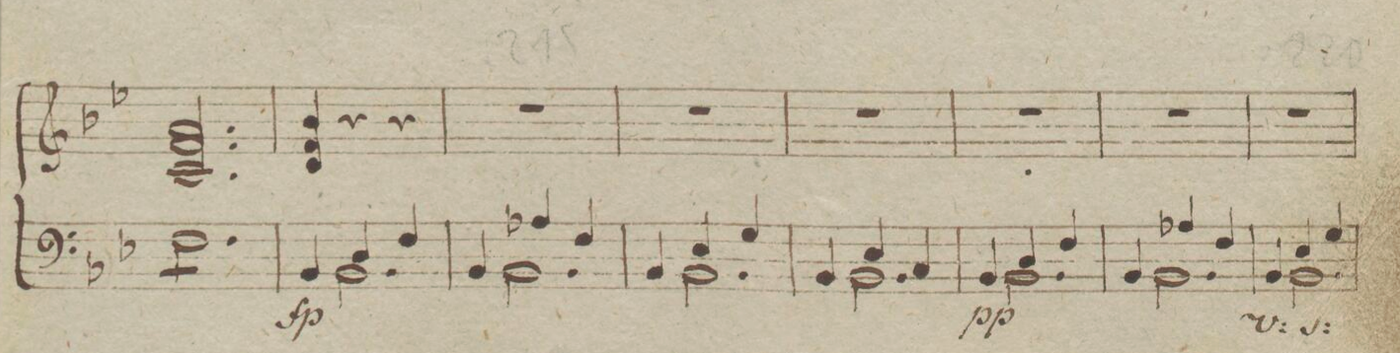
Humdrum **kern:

**kern	**dynam
*I"Organo	*
*clefF4	*
*k[b-e-]	*
*met(c)	*
*M3/4	*
8F\L	.
8F\	.
8F\	.
8F\	.
8F\	.
8F\J	.
=215	=215
*^	*
4BB-/	2.BB-\	fp
4D/	.	.
4F/	.	.
=216	=216	=216
4BB-/	2.BB-\	.
4A-X/	.	.
4F/	.	.
=217	=217	=217
4BB-/	2.BB-\	.
4E-/	.	.
4G/	.	.
=218	=218	=218
4BB-/	2.BB-\	.
4E-/	.	.
4C/	.	.
=219	=219	=219
4BB-/	2.BB-\	pp
4D/	.	.
4F/	.	.
=220	=220	=220
4BB-/	2.BB-\	.
4A-X/	.	.
4F/	.	.
=221	=221	=221
4BB-/	2.BB-\	.
4E-/	.	.
4G/	.	.
=222	=222	=222
*-	*-	*-
